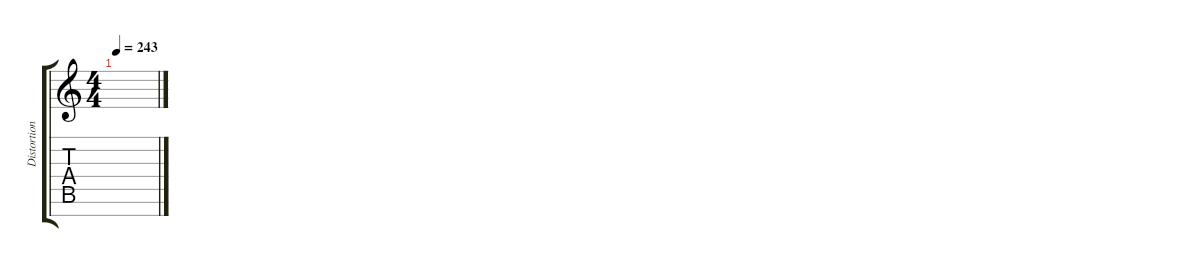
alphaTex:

\track ("Distortion Guitar" "Distortion") {instrument overdrivenguitar}
\staff {score tabs}
\tuning (E4 B3 G3 D3 A2 E2 B1) {hide}
\ts (4 4)
\tempo 243
\clef g2
\ks c
